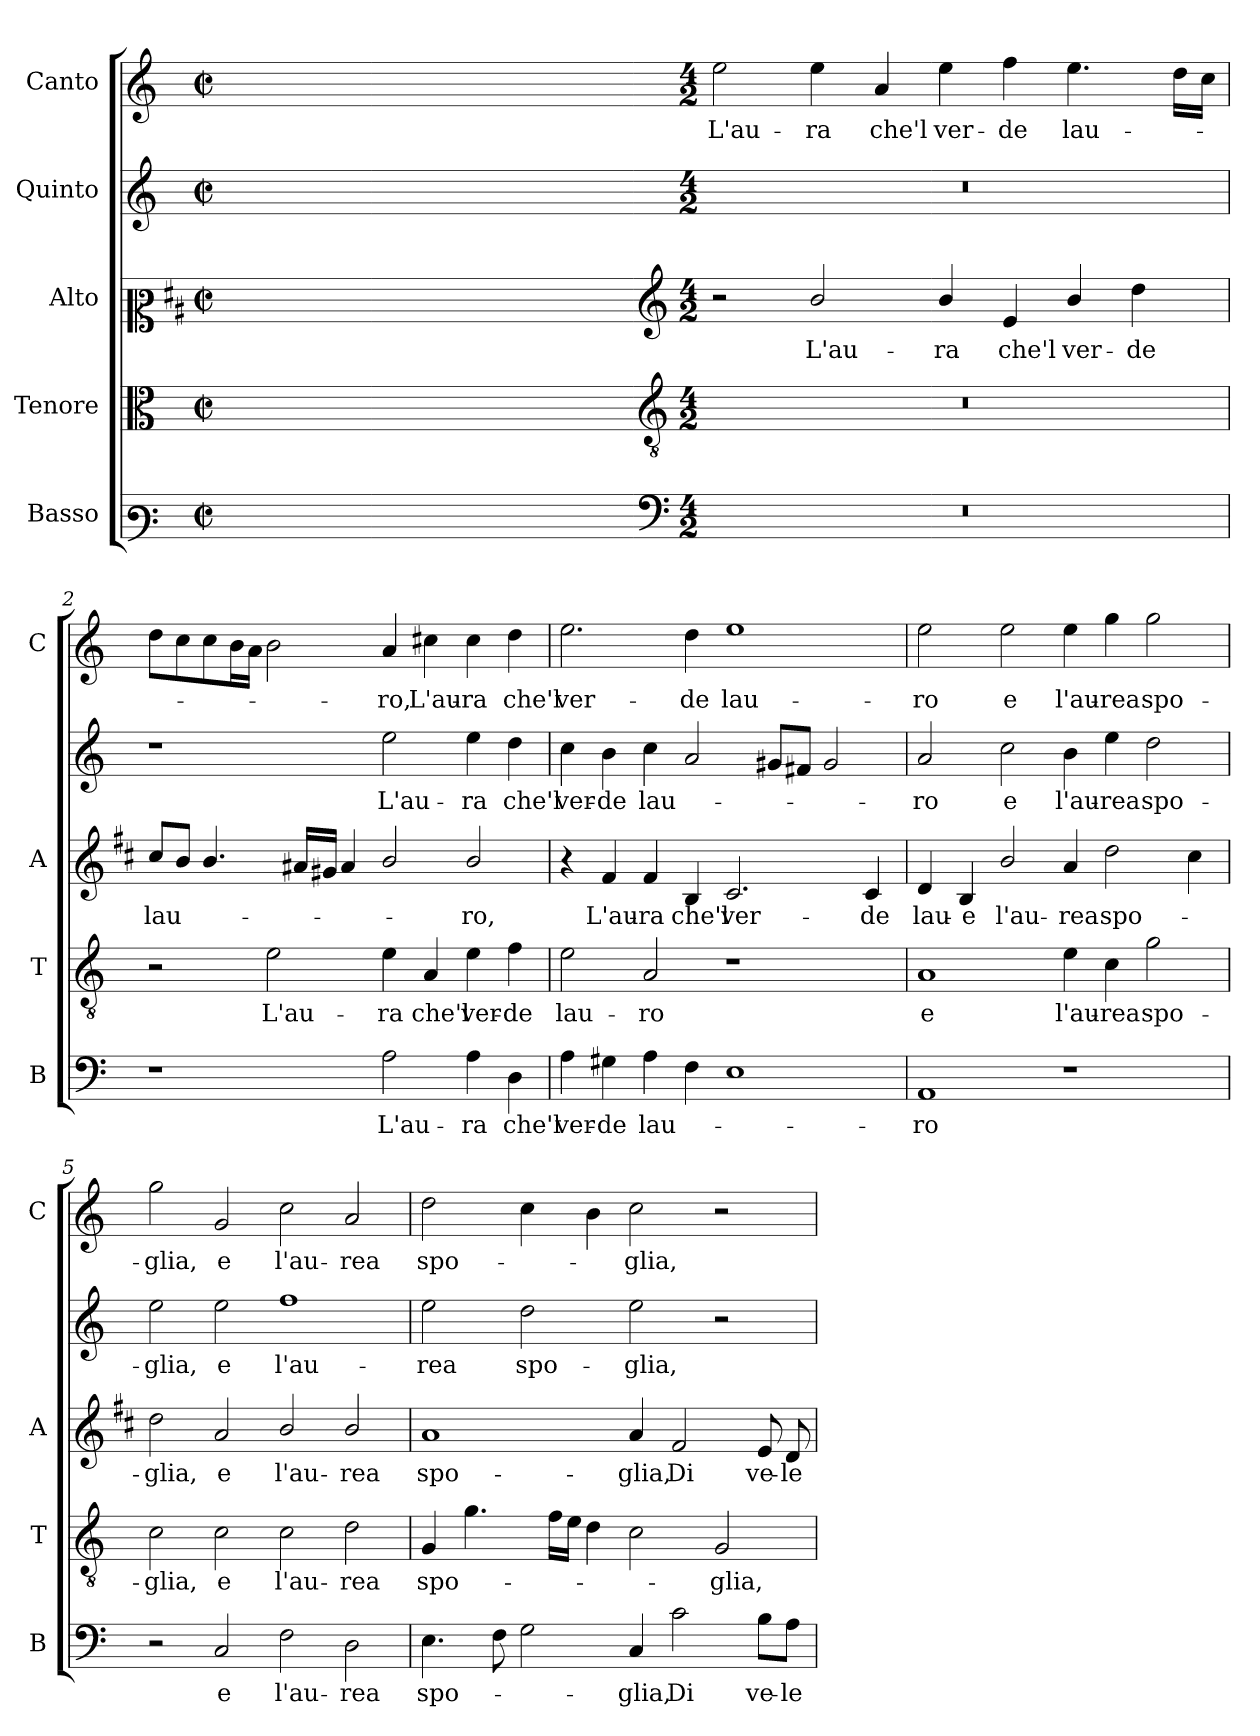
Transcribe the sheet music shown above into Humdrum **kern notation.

**kern	**text	**kern	**text	**kern	**text	**kern	**text	**kern	**text
*part5	*part5	*part4	*part4	*part3	*part3	*part2	*part2	*part1	*part1
*staff5	*staff5	*staff4	*staff4	*staff3	*staff3	*staff2	*staff2	*staff1	*staff1
*I"Basso	*	*I"Tenore	*	*I"Alto	*	*I"Quinto	*	*I"Canto	*
*I'B	*	*I'T	*	*I'A	*	*	*	*I'C	*
*clefF3	*	*clefC3	*	*clefC2	*	*clefG2	*	*clefG2	*
*	*	*	*	*ITrd1c2	*	*	*	*	*
*k[]	*	*k[]	*	*k[]	*	*k[]	*	*k[]	*
*C:	*	*C:	*	*C:	*	*C:	*	*C:	*
*M2/2	*	*M2/2	*	*M2/2	*	*M2/2	*	*M2/2	*
*met(c|)	*	*met(c|)	*	*met(c|)	*	*met(c|)	*	*met(c|)	*
=	=	=	=	=	=	=	=	=	=
1ryy	.	1ryy	.	1ryy	.	1ryy	.	1ryy	.
=1X-	=1X-	=1X-	=1X-	=1X-	=1X-	=1X-	=1X-	=1X-	=1X-
4ryy	.	4ryy	.	4ryy	.	4ryy	.	4ryy	.
4ryy	.	4ryy	.	4ryy	.	4ryy	.	4ryy	.
4ryy	.	4ryy	.	4ryy	.	4ryy	.	4ryy	.
4ryy	.	4ryy	.	4ryy	.	4ryy	.	4ryy	.
=1-	=1-	=1-	=1-	=1-	=1-	=1-	=1-	=1-	=1-
*clefF4	*	*clefGv2	*	*clefG2	*	*	*	*	*
*M4/2	*	*M4/2	*	*M4/2	*	*M4/2	*	*M4/2	*
!	!	!	!	!	!	!	!	!	!LO:LY:b
0r	.	0r	.	2r	.	0r	.	2ee\	L'au-
!	!	!	!	!	!LO:LY:b	!	!	!	!LO:LY:b
.	.	.	.	2a/	L'au-	.	.	4ee\	-ra
!	!	!	!	!	!	!	!	!	!LO:LY:b
.	.	.	.	.	.	.	.	4a/	che'l
!	!	!	!	!	!LO:LY:b	!	!	!	!LO:LY:b
.	.	.	.	4a/	-ra	.	.	4ee\	ver-
!	!	!	!	!	!LO:LY:b	!	!	!	!LO:LY:b
.	.	.	.	4d/	che'l	.	.	4ff\	-de
!	!	!	!	!	!LO:LY:b	!	!	!	!LO:LY:b
.	.	.	.	4a/	ver-	.	.	4.ee\	lau-
!	!	!	!	!	!LO:LY:b	!	!	!	!
.	.	.	.	4cc\	-de	.	.	.	.
.	.	.	.	.	.	.	.	16dd\LL	.
.	.	.	.	.	.	.	.	16cc\JJ	.
=2	=2	=2	=2	=2	=2	=2	=2	=2	=2
!	!	!	!	!	!LO:LY:b	!	!	!	!
1r	.	2r	.	8b/L	lau-	1r	.	8dd\L	.
.	.	.	.	8a/J	.	.	.	8cc\	.
.	.	.	.	4.a/	.	.	.	8cc\	.
.	.	.	.	.	.	.	.	16b\L	.
.	.	.	.	.	.	.	.	16a\JJ	.
!	!	!	!LO:LY:b	!	!	!	!	!	!
.	.	2e\	L'au-	.	.	.	.	2b\	.
.	.	.	.	16g#X/LL	.	.	.	.	.
.	.	.	.	16f#X/JJ	.	.	.	.	.
.	.	.	.	4g#/	.	.	.	.	.
!	!LO:LY:b	!	!LO:LY:b	!	!	!	!LO:LY:b	!	!LO:LY:b
2A\	L'au-	4e\	-ra	2a/	.	2ee\	L'au-	4a/	-ro,
!	!	!	!LO:LY:b	!	!	!	!	!	!LO:LY:b
.	.	4A/	che'l	.	.	.	.	4cc#X\	L'au-
!	!LO:LY:b	!	!LO:LY:b	!	!LO:LY:b	!	!LO:LY:b	!	!LO:LY:b
4A\	-ra	4e\	ver-	2a/	-ro,	4ee\	-ra	4cc#\	-ra
!	!LO:LY:b	!	!LO:LY:b	!	!	!	!LO:LY:b	!	!LO:LY:b
4D\	che'l	4f\	-de	.	.	4dd\	che'l	4dd\	che'l
!!LO:LB:g=z
=3	=3	=3	=3	=3	=3	=3	=3	=3	=3
!	!LO:LY:b	!	!LO:LY:b	!	!	!	!LO:LY:b	!	!LO:LY:b
4A\	ver-	2e\	lau-	4r	.	4cc\	ver-	2.ee\	ver-
!	!LO:LY:b	!	!	!	!LO:LY:b	!	!LO:LY:b	!	!
4G#X\	-de	.	.	4e/	L'au-	4b\	-de	.	.
!	!LO:LY:b	!	!LO:LY:b	!	!LO:LY:b	!	!LO:LY:b	!	!
4A\	lau-	2A/	-ro	4e/	-ra	4cc\	lau-	.	.
!	!	!	!	!	!LO:LY:b	!	!	!	!LO:LY:b
4F\	.	.	.	4A/	che'l	2a/	.	4dd\	-de
!	!	!	!	!	!LO:LY:b	!	!	!	!LO:LY:b
1E	.	1r	.	2.B/	ver-	.	.	1ee	lau-
.	.	.	.	.	.	8g#X/L	.	.	.
.	.	.	.	.	.	8f#X/J	.	.	.
.	.	.	.	.	.	2g#/	.	.	.
!	!	!	!	!	!LO:LY:b	!	!	!	!
.	.	.	.	4B/	-de	.	.	.	.
=4	=4	=4	=4	=4	=4	=4	=4	=4	=4
!	!LO:LY:b	!	!LO:LY:b	!	!LO:LY:b	!	!LO:LY:b	!	!LO:LY:b
1AA	-ro	1A	e	4c/	lau-	2a/	-ro	2ee\	-ro
!	!	!	!	!	!LO:LY:b	!	!	!	!
.	.	.	.	4A/	-e	.	.	.	.
!	!	!	!	!	!LO:LY:b	!	!LO:LY:b	!	!LO:LY:b
.	.	.	.	2a/	l'au-	2cc\	e	2ee\	e
!	!	!	!LO:LY:b	!	!LO:LY:b	!	!LO:LY:b	!	!LO:LY:b
1r	.	4e\	l'au-	4g/	-rea	4b\	l'au-	4ee\	l'au-
!	!	!	!LO:LY:b	!	!LO:LY:b	!	!LO:LY:b	!	!LO:LY:b
.	.	4c\	-rea	2cc\	spo-	4ee\	-rea	4gg\	-rea
!	!	!	!LO:LY:b	!	!	!	!LO:LY:b	!	!LO:LY:b
.	.	2g\	spo-	.	.	2dd\	spo-	2gg\	spo-
.	.	.	.	4b\	.	.	.	.	.
=5	=5	=5	=5	=5	=5	=5	=5	=5	=5
!	!	!	!LO:LY:b	!	!LO:LY:b	!	!LO:LY:b	!	!LO:LY:b
2r	.	2c\	-glia,	2cc\	-glia,	2ee\	-glia,	2gg\	-glia,
!	!LO:LY:b	!	!LO:LY:b	!	!LO:LY:b	!	!LO:LY:b	!	!LO:LY:b
2C/	e	2c\	e	2g/	e	2ee\	e	2g/	e
!	!LO:LY:b	!	!LO:LY:b	!	!LO:LY:b	!	!LO:LY:b	!	!LO:LY:b
2F\	l'au-	2c\	l'au-	2a/	l'au-	1ff	l'au-	2cc\	l'au-
!	!LO:LY:b	!	!LO:LY:b	!	!LO:LY:b	!	!	!	!LO:LY:b
2D\	-rea	2d\	-rea	2a/	-rea	.	.	2a/	-rea
!!LO:PB:g=z
=6	=6	=6	=6	=6	=6	=6	=6	=6	=6
!	!LO:LY:b	!	!LO:LY:b	!	!LO:LY:b	!	!LO:LY:b	!	!LO:LY:b
4.E\	spo-	4G/	spo-	1g	spo-	2ee\	-rea	2dd\	spo-
.	.	4.g\	.	.	.	.	.	.	.
8F\	.	.	.	.	.	.	.	.	.
!	!	!	!	!	!	!	!LO:LY:b	!	!
2G\	.	.	.	.	.	2dd\	spo-	4cc\	.
.	.	16f\LL	.	.	.	.	.	.	.
.	.	16e\JJ	.	.	.	.	.	.	.
.	.	4d\	.	.	.	.	.	4b\	.
!	!LO:LY:b	!	!	!	!LO:LY:b	!	!LO:LY:b	!	!LO:LY:b
4C/	-glia,	2c\	.	4g/	-glia,	2ee\	-glia,	2cc\	-glia,
!	!LO:LY:b	!	!	!	!LO:LY:b	!	!	!	!
2c\	Di	.	.	2e/	Di	.	.	.	.
!	!	!	!LO:LY:b	!	!	!	!	!	!
.	.	2G/	-glia,	.	.	2r	.	2r	.
!	!LO:LY:b	!	!	!	!LO:LY:b	!	!	!	!
8B\L	ve-	.	.	8d/	ve-	.	.	.	.
!	!LO:LY:b	!	!	!	!LO:LY:b	!	!	!	!
8A\J	-le-	.	.	8c/	-le-	.	.	.	.
=	=	=	=	=	=	=	=	=	=
*-	*-	*-	*-	*-	*-	*-	*-	*-	*-
